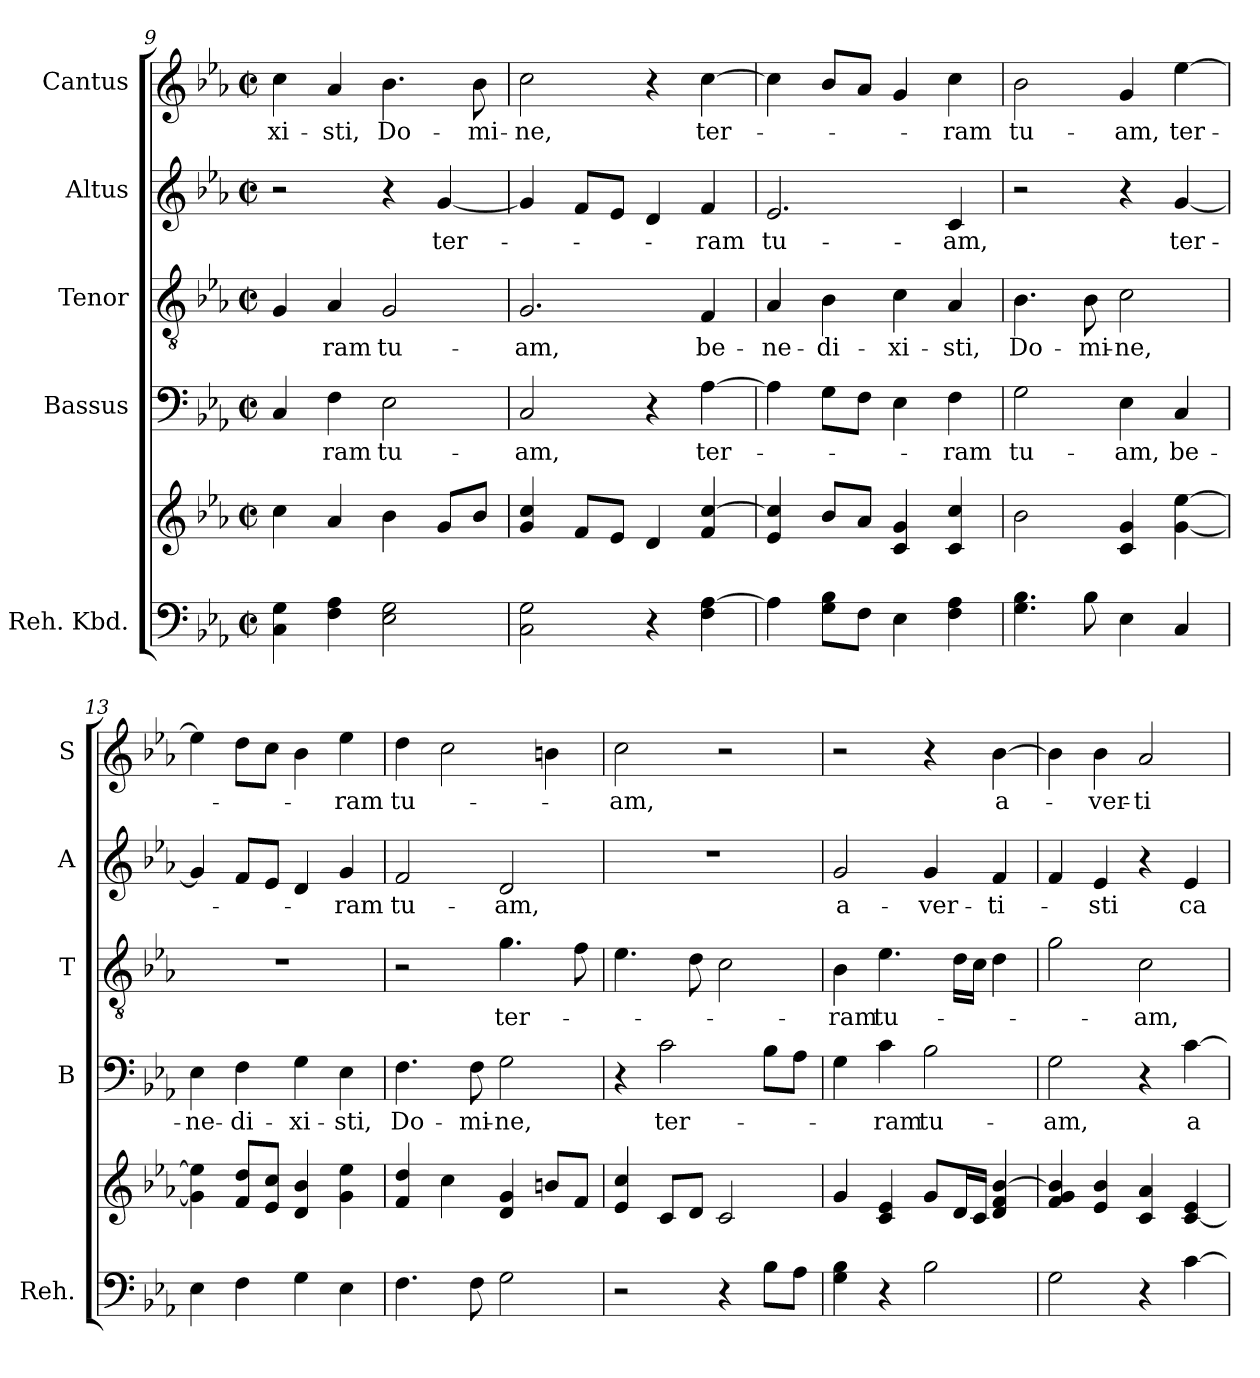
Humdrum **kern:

**kern	**kern	**kern	**text	**kern	**text	**kern	**text	**kern	**text
*part5	*part5	*part4	*part4	*part3	*part3	*part2	*part2	*part1	*part1
*staff6	*staff5	*staff4	*staff4	*staff3	*staff3	*staff2	*staff2	*staff1	*staff1
*I"Reh. Kbd.	*	*I"Bassus	*	*I"Tenor	*	*I"Altus	*	*I"Cantus	*
*I'Reh.	*	*I'B	*	*I'T	*	*I'A	*	*I'S	*
*clefF4	*clefG2	*clefF4	*	*clefGv2	*	*clefG2	*	*clefG2	*
*k[b-e-a-]	*k[b-e-a-]	*k[b-e-a-]	*	*k[b-e-a-]	*	*k[b-e-a-]	*	*k[b-e-a-]	*
*E-:	*E-:	*E-:	*	*E-:	*	*E-:	*	*E-:	*
*M2/2	*M2/2	*M2/2	*	*M2/2	*	*M2/2	*	*M2/2	*
*met(c|)	*met(c|)	*met(c|)	*	*met(c|)	*	*met(c|)	*	*met(c|)	*
=9	=9	=9	=9	=9	=9	=9	=9	=9	=9
!	!	!	!	!	!	!	!	!	!LO:LY:b
4C\ 4G\	4cc\	4C/	.	4G/	.	2r	.	4cc\	-xi-
!	!	!	!LO:LY:b	!	!LO:LY:b	!	!	!	!LO:LY:b
4F\ 4A-\	4a-/	4F\	-ram	4A-/	-ram	.	.	4a-/	-sti,
!	!	!	!LO:LY:b	!	!LO:LY:b	!	!	!	!LO:LY:b
2E-\ 2G\	4b-\	2E-\	tu-	2G/	tu-	4r	.	4.b-\	Do-
!	!	!	!	!	!	!	!LO:LY:b	!	!
.	8g/L	.	.	.	.	[4g/	ter-	.	.
!	!	!	!	!	!	!	!	!	!LO:LY:b
.	8b-/J	.	.	.	.	.	.	8b-\	-mi-
=10	=10	=10	=10	=10	=10	=10	=10	=10	=10
!	!	!	!LO:LY:b	!	!LO:LY:b	!	!	!	!LO:LY:b
2C\ 2G\	4g/ 4cc/	2C/	-am,	2.G/	-am,	4g/]	.	2cc\	-ne,
.	8f/L	.	.	.	.	8f/L	.	.	.
.	8e-/J	.	.	.	.	8e-/J	.	.	.
4r	4d/	4r	.	.	.	4d/	.	4r	.
!	!	!	!LO:LY:b	!	!LO:LY:b	!	!LO:LY:b	!	!LO:LY:b
4F\ [4A-\	4f/ [4cc/	[4A-\	ter-	4F/	be-	4f/	-ram	[4cc\	ter-
!!LO:PB:g=z
=11	=11	=11	=11	=11	=11	=11	=11	=11	=11
!	!	!	!	!	!LO:LY:b	!	!LO:LY:b	!	!
4A-\]	4e-/ 4cc/]	4A-\]	.	4A-/	-ne-	2.e-/	tu-	4cc\]	.
!	!	!	!	!	!LO:LY:b	!	!	!	!
8G\ 8B-\L	8b-/L	8G\L	.	4B-\	-di-	.	.	8b-/L	.
8F\J	8a-/J	8F\J	.	.	.	.	.	8a-/J	.
!	!	!	!	!	!LO:LY:b	!	!	!	!
4E-\	4c/ 4g/	4E-\	.	4c\	-xi-	.	.	4g/	.
!	!	!	!LO:LY:b	!	!LO:LY:b	!	!LO:LY:b	!	!LO:LY:b
4F\ 4A-\	4c/ 4cc/	4F\	-ram	4A-/	-sti,	4c/	-am,	4cc\	-ram
!!LO:PB:g=z
=12	=12	=12	=12	=12	=12	=12	=12	=12	=12
!	!	!	!LO:LY:b	!	!LO:LY:b	!	!	!	!LO:LY:b
4.G\ 4.B-\	2b-\	2G\	tu-	4.B-\	Do-	2r	.	2b-\	tu-
!	!	!	!	!	!LO:LY:b	!	!	!	!
8B-\	.	.	.	8B-\	-mi-	.	.	.	.
!	!	!	!LO:LY:b	!	!LO:LY:b	!	!	!	!LO:LY:b
4E-\	4c/ 4g/	4E-\	-am,	2c\	-ne,	4r	.	4g/	-am,
!	!	!	!LO:LY:b	!	!	!	!LO:LY:b	!	!LO:LY:b
4C/	[4g\ [4ee-\	4C/	be-	.	.	[4g/	ter-	[4ee-\	ter-
=13	=13	=13	=13	=13	=13	=13	=13	=13	=13
!	!	!	!LO:LY:b	!	!	!	!	!	!
4E-\	4g\] 4ee-\]	4E-\	-ne-	1r	.	4g/]	.	4ee-\]	.
!	!	!	!LO:LY:b	!	!	!	!	!	!
4F\	8f/ 8dd/L	4F\	-di-	.	.	8f/L	.	8dd\L	.
.	8e-/ 8cc/J	.	.	.	.	8e-/J	.	8cc\J	.
!	!	!	!LO:LY:b	!	!	!	!	!	!
4G\	4d/ 4b-/	4G\	-xi-	.	.	4d/	.	4b-\	.
!	!	!	!LO:LY:b	!	!	!	!LO:LY:b	!	!LO:LY:b
4E-\	4g\ 4ee-\	4E-\	-sti,	.	.	4g/	-ram	4ee-\	-ram
=14	=14	=14	=14	=14	=14	=14	=14	=14	=14
!	!	!	!LO:LY:b	!	!	!	!LO:LY:b	!	!LO:LY:b
4.F\	4f/ 4dd/	4.F\	Do-	2r	.	2f/	tu-	4dd\	tu-
.	4cc\	.	.	.	.	.	.	2cc\	.
!	!	!	!LO:LY:b	!	!	!	!	!	!
8F\	.	8F\	-mi-	.	.	.	.	.	.
!	!	!	!LO:LY:b	!	!LO:LY:b	!	!LO:LY:b	!	!
2G\	4d/ 4g/	2G\	-ne,	4.g\	ter-	2d/	-am,	.	.
.	8bn/L	.	.	.	.	.	.	4bn\	.
.	8f/J	.	.	8f\	.	.	.	.	.
=15	=15	=15	=15	=15	=15	=15	=15	=15	=15
!	!	!	!	!	!	!	!	!	!LO:LY:b
2r	4e-/ 4cc/	4r	.	4.e-\	.	1r	.	2cc\	-am,
!	!	!	!LO:LY:b	!	!	!	!	!	!
.	8c/L	2c\	ter-	.	.	.	.	.	.
.	8d/J	.	.	8d\	.	.	.	.	.
4r	2c/	.	.	2c\	.	.	.	2r	.
8B-\L	.	8B-\L	.	.	.	.	.	.	.
8A-\J	.	8A-\J	.	.	.	.	.	.	.
=16	=16	=16	=16	=16	=16	=16	=16	=16	=16
!	!	!	!	!	!LO:LY:b	!	!LO:LY:b	!	!
4G\ 4B-\	4g/	4G\	.	4B-\	-ram	2g/	a-	2r	.
!	!	!	!LO:LY:b	!	!LO:LY:b	!	!	!	!
4r	4c/ 4e-/	4c\	-ram	4.e-\	tu-	.	.	.	.
!	!	!	!LO:LY:b	!	!	!	!LO:LY:b	!	!
2B-\	8g/L	2B-\	tu-	.	.	4g/	-ver-	4r	.
.	16d/L	.	.	16d\LL	.	.	.	.	.
.	16c/JJ	.	.	16c\JJ	.	.	.	.	.
!	!	!	!	!	!	!	!LO:LY:b	!	!LO:LY:b
.	4d/ 4f/ [4b-/	.	.	4d\	.	4f/	-ti-	[4b-\	a-
!!LO:LB:g=z
=17	=17	=17	=17	=17	=17	=17	=17	=17	=17
!	!	!	!LO:LY:b	!	!	!	!	!	!
2G\	4f/ 4g/ 4b-/]	2G\	-am,	2g\	.	4f/	.	4b-\]	.
!	!	!	!	!	!	!	!LO:LY:b	!	!LO:LY:b
.	4e-/ 4b-/	.	.	.	.	4e-/	-sti	4b-\	-ver-
!	!	!	!	!	!LO:LY:b	!	!	!	!LO:LY:b
4r	4c/ 4a-/	4r	.	2c\	-am,	4r	.	2a-/	-ti-
!	!	!	!LO:LY:b	!	!	!	!LO:LY:b	!	!
[4c\	[4c/ 4e-/	[4c\	a-	.	.	4e-/	ca-	.	.
=	=	=	=	=	=	=	=	=	=
*-	*-	*-	*-	*-	*-	*-	*-	*-	*-
